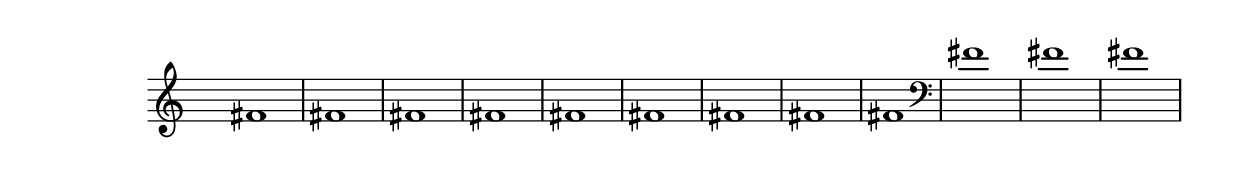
\version "2.14.2"

%%\header { texidoc="1 - Nota Nova"}

\relative c' {
  \override Staff.TimeSignature #'transparent = ##t
  \override Score.BarNumber #'transparent = ##t
  \override Score.RehearsalMark #'font-size = #-2

  %% CLARINETE
  \tag #'cl {
    fis1
  }
  %% FLAUTA
  \tag #'fl {
    fis
  }
  %% OBOÉ
  \tag #'ob {
    fis
  }
  %% SAX ALTO
  \tag #'saxa {
    fis
  }
  %% SAX TENOR
  \tag #'saxt {
    fis
  }
  %% SAX GENES
  \tag #'saxg {
    fis
  }
  %% TROMPETE
  \tag #'tpt {
    fis
  }
  %% TROMPA
  \tag #'tpa {
    fis
  }
  %% TROMPA OP
  \tag #'tpaop {
    fis
  }
  %% TROMBONE
  \tag #'tbn {
    \clef bass
    fis
  }
  %% TUBA MIB
  \tag #'tbamib {
    \clef bass
    fis
  }
  %% TUBA SIB
  \tag #'tbasib {
    \clef bass
    fis
  }

  %% END DOCUMENT
}
